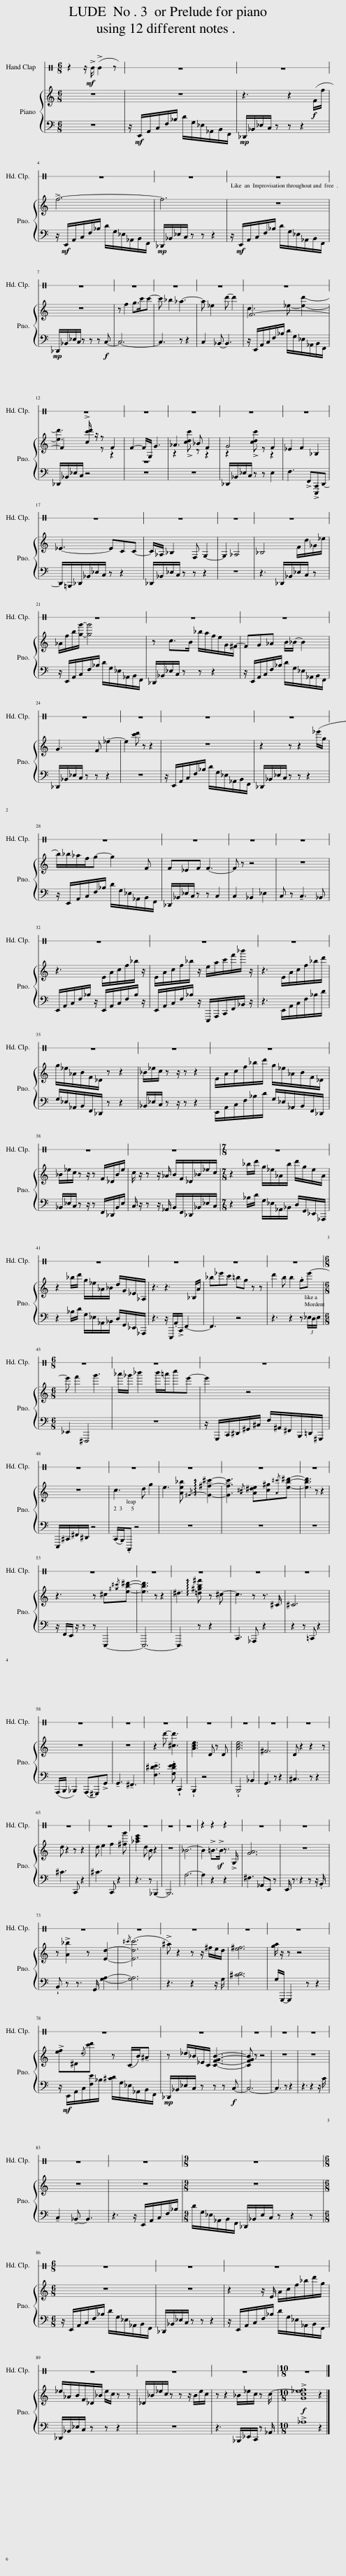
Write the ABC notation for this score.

X:1
%%score 1 { ( 2 4 ) | 3 }
L:1/8
M:6/8
I:linebreak $
K:C
V:1 perc stafflines=1
K:none
V:2 treble
V:4 treble
V:3 bass
V:1
 z2 z/ !>!E/ (!>!E2 z) | z6 | z6 |$ z6 | z6 | %5
 z6 |$ z6 | z6 | z6 | z6 | %10
 z6 |$ z6 | z6 | z6 | z6 | %15
 z6 |$ z6 | z6 | z6 | z6 |$ %20
 z6 | z6 | z6 |$ z6 | z6 | %25
 z6 | z6 |$ z6 | z6 | z6 | %30
 z6 |$ z6 | z6 | z6 |$ z6 | %35
 z6 | z6 |$ z6 | z6 |[M:7/8] z7 |$ %40
 z7 | z7 | z7 | z7 |$[M:6/8] z6 | %45
 z6 | z6 |$ z6 | z6 | z6 | %50
 z6 | z6 |$ z6 | z6 | z6 | %55
 z6 | z6 |$ z6 | z6 | z6 | %60
 z6 | z6 | z6 | z6 |$ z6 | %65
 z6 | z6 | z6 | z6 | z2 z2 z2 | %70
 z6 | z6 |$ z6 | z6 | z6 | %75
 z6 | z6 |$ z6 | z6 | z6 | %80
 z6 | z6 |$ z6 | z6 |[M:9/8] z9 |$ %85
[M:6/8] z6 | z6 | z6 |$ z6 | z6 | %90
 z6 |[M:10/8] z10 |] %92
V:2
!mf! z6 | z6 | z3 z2!f! (F/f/) |$ !>!f6- | f6 | %5
 z6 |$ z6 | z f2 g>c'c'- | c' _b2 _a3- | a _e2 d'- d'2 | %10
 F6- |$ F2 !>![cc'd']/ z/ z F2 | F2- F/G,/ G3 | _A3 _B F2 | G4 F2 | %15
 _E2 F2 _B,2 |$ _E3- ECC- | C/_A,/ _B,2 F, G,2- | G,2 _A,4 | _B,4 F/d/_G/_e/ |$ %20
 _A/f/b/[gg']/- [gg']4 | z c>B _b/a/f/e/G/^F/- | FG_A B/_B/- B2 |$ G3 F !tenuto!_e2- | e2 [c'd'] z z2 | %25
 z6 | z2 z z2 (_e'/g/ |$ b/)_b/_a/f/g- g2 F | F_EF F3- | F z z4 | %30
 z6 |$ z3 E/A/c/f/_b/ z/ | E/A/c/f/_b/ z/ e/a/c'/f'/_b'/ z/ | z3 E/A/c/f/_b/d'/ |$ g/_e/_A/B/F/_D/ z z2 | %35
 _B/_e/c/ z z/ z z2 | E/A/c/f/_b/d'/ g/_e/_A/B/F/_D/ |$ _B/_e/c/ z z/ z F/_D/B/e/ | c/ z/ z z/ _A/ B/F/_D/_B/_e/c/ |[M:7/8] z2 _b/d'/ g/_e/_A/b/ d'/g/e/A/ |$ %40
 z2 _b/d'/ g/_e/_A/_B/ d/G/_E/_A,/ | z3 z3 _B,/A/ | _b_e'c' =bg z z | d'2 b b2 .ge'- |$[M:6/8] e' f'2 g'3 | %45
 _a'/_g'/ _b'2 b'/=a'/c''e'- | e'2 z4 |$ z6 | c3 d g2 | e3 [Ae_b]{/^G-} !arpeggio![G^f^c']2- | %50
 [Gfc']3{/[A^c]} [A^de][c^g]{/[A^c']}[eb^d']- | [ebd']3 z z2 |$ z3 z ^c{/[^g^c']}[eb^d']- | [ebd']3 z z2 | ^d3 !arpeggio![=d^gb^f'] z ^c- | %55
 c3 z z3/2 ^C/ | ^C6 |$ z6 | z6 | z2 d'- [^cd']3 | %60
 [Ace]3 D z D | [Ace]6 | ^F6 | D z2 z2 z |$ d z2 z z2 | %65
 d e2 f2 [^fg'] | [_ac'e']2 d B z2 | z6 | _B6- | B2 !>!=B>!>!B z3/2 !>!G,/ | %70
 [GA]6 | z6 |$ z !>![A_b]2 z [Ed]2- |{/^c'} ([Edc']6 | !>!^a) z2 z z/ ^f/e/d/ | %75
 [e^f]6 | [ga]/ z/ z z4 |$ !>![ef]^D{/d}[c'd'] z (C/B/)!tenuto!^A | z _d/_B/_E/C/ [CFGB]3- | [CFGB] z z4 | %80
 z6 | z6 |$ z6 | z6 |[M:9/8] z9 |$ %85
[M:6/8] z6 | z6 | z2 z/ E/ A/c/f/_b/d'/g/ |$ _e/_A/B/F/_D/_B/ e/c/ z z | _D/_B/_e/c/ z z z/ B/e/c/ | %90
 z z2 _B/_e/c/ z c/- |[M:10/8]!f! !>![Gc_ef]8 z2 |] %92
V:3
 z6 | z/!mf! E,,/A,,/C,/F,/_B,/ D/G,/_E,/_A,,/B,,/F,,/ |!mp! _D,,/_B,,/_E,/C,/ z z z2 |$ z/!mf! E,,/A,,/C,/F,/_B,/ D/G,/_E,/_A,,/B,,/F,,/ |!mp! _D,,/_B,,/_E,/C,/ z z z2 | %5
 z/!mf! E,,/A,,/C,/F,/_B,/ D/G,/_E,/_A,,/B,,/F,,/ |$!mp! _D,,/_B,,/_E,/C,/ z z z!f! C,- | C,6- | C,3 z z2 | C,2 _B,,- B,,3 | %10
 z/ E,,/A,,/C,/F,/_B,/ D/G,/_E,/_A,,/B,,/F,,/ |$ _D,,/_B,,/_E,/C,/ z4 | z6 | z6 | _D,,/_B,,/_E,/C,/ z z E,2 | %15
 F,3 !>!F,,!>![E,,,C,,]D,,- |$ D,,/=B,,,/_D,,/_B,,/_E,/C,/ z z2 | _D,,/_B,,/_E,/C,/ z z z2 | z6 | z3 _D,,/_B,,/_E,/C,/ z |$ %20
 z/ E,,/A,,/C,/F,/_B,/ D/G,/_E,/_A,,/B,,/F,,/ | _D,,/_B,,/_E,/C,/ z z z2 | z/ E,,/A,,/C,/F,/_B,/ D/G,/_E,/_A,,/B,,/F,,/ |$ _D,,/_B,,/_E,/C,/ z z z2 | z6 | %25
 z/ E,,/A,,/C,/F,/_B,/ D/G,/_E,/_A,,/B,,/F,,/ | _D,,/_B,,/_E,/C,/ z z z2 |$ z/ E,,/A,,/C,/F,/_B,/ D/G,/_E,/_A,,/B,,/F,,/ | _D,,/_B,,/_E,/C,/ z z C,2 | C,2 _B,,2 _E,2 | %30
 C, z !tenuto!C,3 _B,, |$ E,,/A,,/C,/F,/_B,/ z/ E,,/A,,/C,/F,/B,/ z/ | E,,/A,,/C,/F,/_B,/ z/ E,,,/A,,,/C,,/F,,/_B,,/ z/ | z3 E,,/A,,/C,/F,/_B,/D/ |$ G,/_E,/_A,,/B,,/F,,/_D,,/ z z2 | %35
 _B,,/_E,/C,/ z z/ z z2 | E,,/A,,/C,/F,/_B,/D/ G,/_E,/_A,,/B,,/F,,/_D,,/ |$ _B,,/_E,/C,/ z z/ z F,,/_D,,/B,,/E,/ | C,/ z/ z z/ _A,,/ B,,/F,,/_D,,/_B,,/_E,/C,/ |[M:7/8] z2 _B,/D/ G,/_E,/_A,,/_B,,/ D,/G,,/_E,,/_A,,,/ |$ %40
 z2 _B,/D/ G,/_E,/_A,,/_B,,/ D,/G,,/_E,,/_A,,,/ | z3 z/ E,,,/.A,,/!>!C,,/ !tenuto!F,,2- | F,,3 z4 | z3 z2 z (3_E,/D,/E,/ |$[M:6/8] _E,,2 ^F,,,4 | %45
 z6 | z/ G,,,/C,,/^D,,/^G,,/^C,/ F,/^A,,/^F,,/B,,,/=D,,/^G,,,/ |$ E,,,/^C,,/^F,,/^D,,/ z4 | (C,,/B,,,/).C,,, z4 | z6 | %50
 z6 | z6 |$ z/ F,,/E,,/ z/ z z E,,,2- | E,,,6- | E,,,3 z z2 | %55
 C,,3 _A,,, z2 | z2 z =C,, z2 |$ (A,,,/B,,,/) _B,,,2 (A,,,^G,,,)!>!G,, | !tenuto!G,,3 !tenuto!^F,,3 | !tenuto![F,^DE]3 .[G,DEF] !wedge!C,,2 | %60
 !wedge!B,,,2 z4 | !wedge!B,,,4 _B,,2 | G,,3 z z2 | ^C,3 z z2 |$ ^C3 C,, z2 | %65
 ^C3 C,, z2 | z3 z _B,,,2- | B,,,6 | A,6- | A,2 z2 z2 | %70
 ^F,3 _A,,E,, z | E,,/ z3/2 z2 z z/ .B,,/ |$ !wedge!B,, z z3/2 G,,/ [G,A,]2- | [G,A,]6 | z3 z2 z/ G,/ | %75
 [^CD]6 | G,/G,,,/- G,,,2 z z2 |$ z/!mf! E,,/A,,/C,/[F,E]/_B,/ [^CD]/G,/_E,/_A,,/B,,/F,,/ |!mp! _D,,/_B,,/_E,/C,/ z z z!f! C,- | C,6- | %80
 C,3 z z2 | z3 z2 z/ C/ |$ !tenuto!C,2 !tenuto!_B,,- B,,3 | z3 z/ E,,/A,,/C,/F,/_B,/ |[M:9/8] D/G,/_E,/_A,,/B,,/F,,/ _D,,/_B,,/E,/C,/ z z2 z |$ %85
[M:6/8] z/ E,,/A,,/C,/F,/_B,/ D/G,/_E,/_A,,/B,,/F,,/ | _D,,/_B,,/_E,/C,/ z z z2 | z/ E,,/A,,/C,/F,/_B,/ D/G,/_E,/_A,,/B,,/F,,/ |$ _D,,/_B,,/_E,/C,/ z z z2 | z6 | %90
 z3 _B,,,/_E,,/C,,/ z _A,,/ |[M:10/8] !>!_A,8 z2 |] %92
V:4
 x6 | x6 | x6 |$ x6 | x6 | %5
 x6 |$ x6 | x6 | x6 | x6 | %10
 c3 _e- [ed']2- |$ [ed']3 z z2 | z6 | z2 !>![cdc'] z z2 | z2 !>![cdc'] z z2 | %15
 x6 |$ x6 | x6 | x6 | x6 |$ %20
 x6 | x6 | x6 |$ x6 | x6 | %25
 x6 | x6 |$ x6 | x6 | x6 | %30
 x6 |$ x6 | x6 | x6 |$ x6 | %35
 x6 | x6 |$ x6 | x6 |[M:7/8] x7 |$ %40
 x7 | x7 | x7 | x7 |$[M:6/8] x6 | %45
 x6 | x6 |$ x6 | x6 | x6 | %50
 x6 | x6 |$ x6 | x6 | x6 | %55
 x6 | x6 |$ x6 | x6 | x6 | %60
 x6 | x6 | x6 | x6 |$ x6 | %65
 x6 | x6 | x6 | x6 | x6 | %70
 x6 | x6 |$ x6 | x6 | x6 | %75
 x6 | x6 |$ x6 | x6 | x6 | %80
 x6 | x6 |$ x6 | x6 |[M:9/8] x9 |$ %85
[M:6/8] x6 | x6 | x6 |$ x6 | x6 | %90
 x6 |[M:10/8] x10 |] %92
